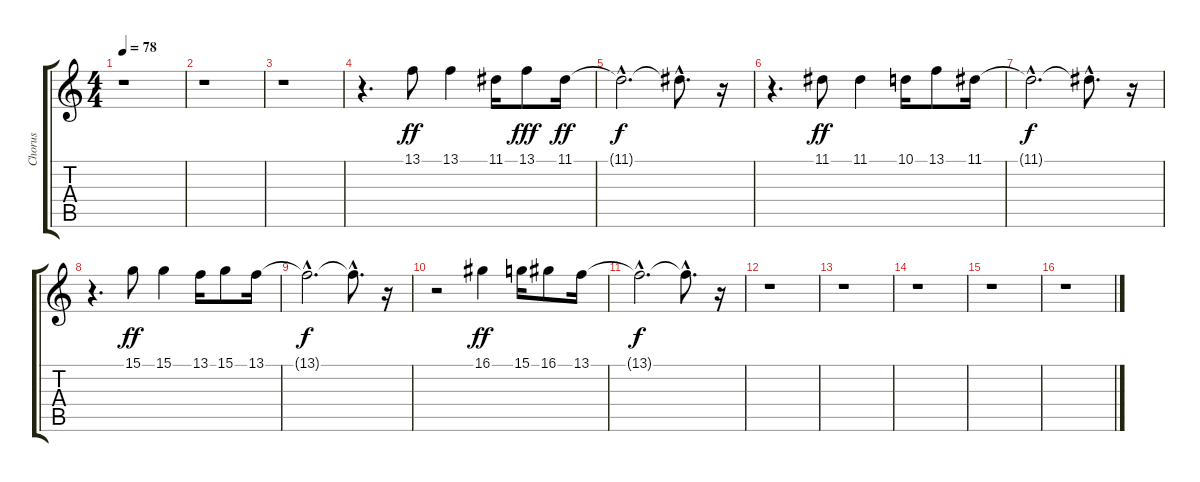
\track ("Chorus" "Chorus") {instrument trumpet}
\staff {score tabs}
\tuning (E4 B3 G3 D3 A2 E2) {hide}
\ts (4 4)
\tempo 78
\clef g2
\ks c
r.1{dy ff} |
r.1 |
r.1 |
r.4{d} 13.1.8 13.1.4 11.1.16 13.1.8{dy fff} 11.1.16{dy ff} |
11.1{hac t}.2{d dy f} 11.1{hac t}.8{d} r.16 |
r.4{d} 11.1.8{dy ff} 11.1.4 10.1.16 13.1.8 11.1.16 |
11.1{hac t}.2{d dy f} 11.1{hac t}.8{d} r.16 |
r.4{d} 15.1.8{dy ff} 15.1.4 13.1.16 15.1.8 13.1.16 |
13.1{hac t}.2{d dy f} 13.1{hac t}.8{d} r.16 |
r.2 16.1.4{dy ff} 15.1.16 16.1.8 13.1.16 |
13.1{hac t}.2{d dy f} 13.1{hac t}.8{d} r.16 |
r.1 |
r.1 |
r.1 |
r.1 |
r.1
